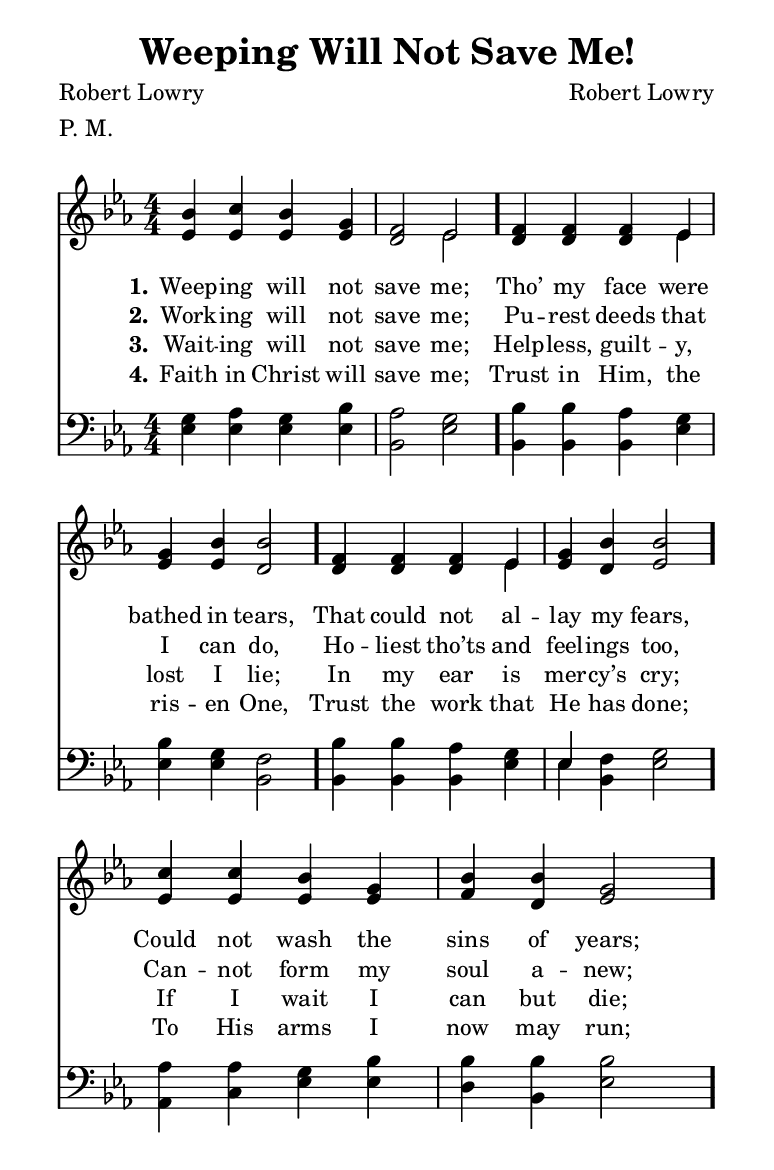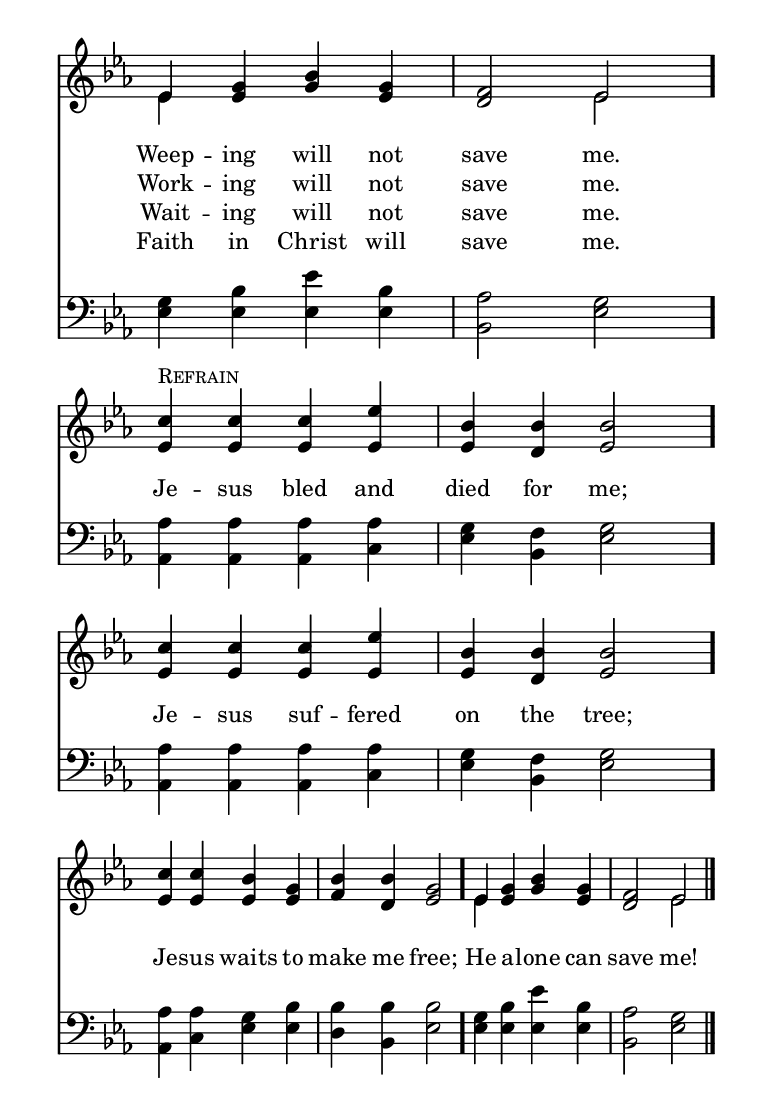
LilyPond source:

\include "common/global.ily"
\paper {
  \include "common/paper.ily"
}

\header{
  %gospel
  hymnnumber = "53"
  title = "Weeping Will Not Save Me!"
  tunename = ""
  meter = "P. M."
  poet = "Robert Lowry"
  composer = "Robert Lowry"
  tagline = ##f
}

% for fermata in MIDI
ta = { \tempo 4=110 }
tb = { \tempo 4=55  }

patternAA = { c4 c4 c4 c4 | c2 c2 }
patternAB = { c4 c4 c4 c4 | c4 c4 c2 }

global = {
  \include "common/overrides.ily"
  \override Staff.TimeSignature.style = #'numbered
  \time 4/4
  \override Score.MetronomeMark.transparent = ##t % hide all fermata changes too
  \ta
  \key ees \major
  \autoBeamOff
}

notesSoprano = {
\global
\relative c'' {

  \changePitch \patternAA { bes c bes g | f ees }
  \changePitch \patternAB { f f f ees | g bes bes }
  \changePitch \patternAB { f f f ees | g bes bes }
  \changePitch \patternAB { c c bes g | bes bes g }
  \changePitch \patternAA { ees g bes g | f ees }

  << s^\markup { \small \caps "Refrain" }
  \changePitch \patternAB { c' c c ees | bes bes bes } >>
  \changePitch \patternAB { c c c ees | bes bes bes }
  \changePitch \patternAB { c c bes g | bes bes g }
  \changePitch \patternAA { ees g bes g | f ees }

  \bar "|."

}
}

notesAlto = {
\global
\relative e' {

  \changePitch \patternAA { ees ees ees ees | d ees }
  \changePitch \patternAB { d d d ees | ees ees d }
  \changePitch \patternAB { d d d ees | ees d ees }
  \changePitch \patternAB { ees ees ees ees | f d ees }
  \changePitch \patternAA { ees ees g ees | d ees }

  \changePitch \patternAB { ees ees ees ees | ees d ees }
  \changePitch \patternAB { ees ees ees ees | ees d ees }
  \changePitch \patternAB { ees ees ees ees | f d ees }
  \changePitch \patternAA { ees ees g ees | d ees }

}
}

notesTenor = {
\global
\relative a {

  \changePitch \patternAA { g aes g bes | aes g }
  \changePitch \patternAB { bes bes aes g | bes g f }
  \changePitch \patternAB { bes bes aes g | ees f g }
  \changePitch \patternAB { aes aes g bes | bes bes bes }
  \changePitch \patternAA { g bes ees bes | aes g }

  \changePitch \patternAB { aes aes aes aes | g f g }
  \changePitch \patternAB { aes aes aes aes | g f g }
  \changePitch \patternAB { aes aes g bes | bes bes bes }
  \changePitch \patternAA { g bes ees bes | aes g }

}
}

notesBass = {
\global
\relative f {

  \changePitch \patternAA { ees ees ees ees | bes ees }
  \changePitch \patternAB { bes bes bes ees | ees ees bes }
  \changePitch \patternAB { bes bes bes ees | ees bes ees }
  \changePitch \patternAB { aes, c ees ees | d bes ees }
  \changePitch \patternAA { ees ees ees ees | bes ees }

  \changePitch \patternAB { aes, aes aes c | ees bes ees }
  \changePitch \patternAB { aes, aes aes c | ees bes ees }
  \changePitch \patternAB { aes, c ees ees | d bes ees }
  \changePitch \patternAA { ees ees ees ees | bes ees }

}
}

Refrain = \lyricmode {

Je -- sus bled and died for me; \bar "."
Je -- sus suf -- fered on the tree; \bar "." \break
Je -- sus waits to make me free; \bar "."
He a -- lone can save me! \bar "." \break

}

wordsA = \lyricmode {
\set stanza = "1."

Weep -- ing will not save me; \bar "."
Tho’ my face were bathed in tears, \bar "."
That could not al -- lay my fears, \bar "."
Could not wash the sins of years; \bar "."
Weep -- ing will not save me. \bar "." \break

}

wordsB = \lyricmode {
\set stanza = "2."

Work -- ing will not save me;
Pu -- rest deeds that I can do,
Ho -- liest tho’ts and feel -- ings too,
Can -- not form my soul a -- new;
Work -- ing will not save me.

\Refrain

}

wordsC = \lyricmode {
\set stanza = "3."

Wait -- ing will not save me;
Help -- less, guilt -- y, lost I lie;
In my ear is mer -- cy’s cry;
If I wait I can but die;
Wait -- ing will not save me.

}

wordsD = \lyricmode {
\set stanza = "4."

Faith in Christ will save me;
Trust in Him, the ris -- en One,
Trust the work that He has done;
To His arms I now may run;
Faith in Christ will save me.

}

\score {
  \context ChoirStaff <<
    \context Staff = upper <<
      \set Staff.autoBeaming = ##f
      \set ChoirStaff.systemStartDelimiter = #'SystemStartBar
      \set ChoirStaff.printPartCombineTexts = ##f
      \partcombine #'(2 . 9) \notesSoprano \notesAlto
      \context NullVoice = sopranos { \voiceOne << \notesSoprano >> }
      \context NullVoice = altos { \voiceTwo << \notesAlto >> }
      \context Lyrics = one   \lyricsto sopranos \wordsA
      \context Lyrics = two   \lyricsto sopranos \wordsB
      \context Lyrics = three \lyricsto sopranos \wordsC
      \context Lyrics = four  \lyricsto sopranos \wordsD
      %\context Lyrics = five  \lyricsto sopranos \wordsE
    >>
    \context Staff = men <<
      \set Staff.autoBeaming = ##f
      \clef bass
      \set ChoirStaff.printPartCombineTexts = ##f
      \partcombine #'(2 . 9) \notesTenor \notesBass
      \context NullVoice = tenors { \voiceOne << \notesTenor >> }
      \context NullVoice = basses { \voiceTwo << \notesBass >> }
    >>
  >>
  \layout {
    \include "common/layout.ily"
  }
  \midi{
    \include "common/midi.ily"
  }
}

\version "2.19.49"  % necessary for upgrading to future LilyPond versions.

% vi:set et ts=2 sw=2 ai nocindent syntax=lilypond:
